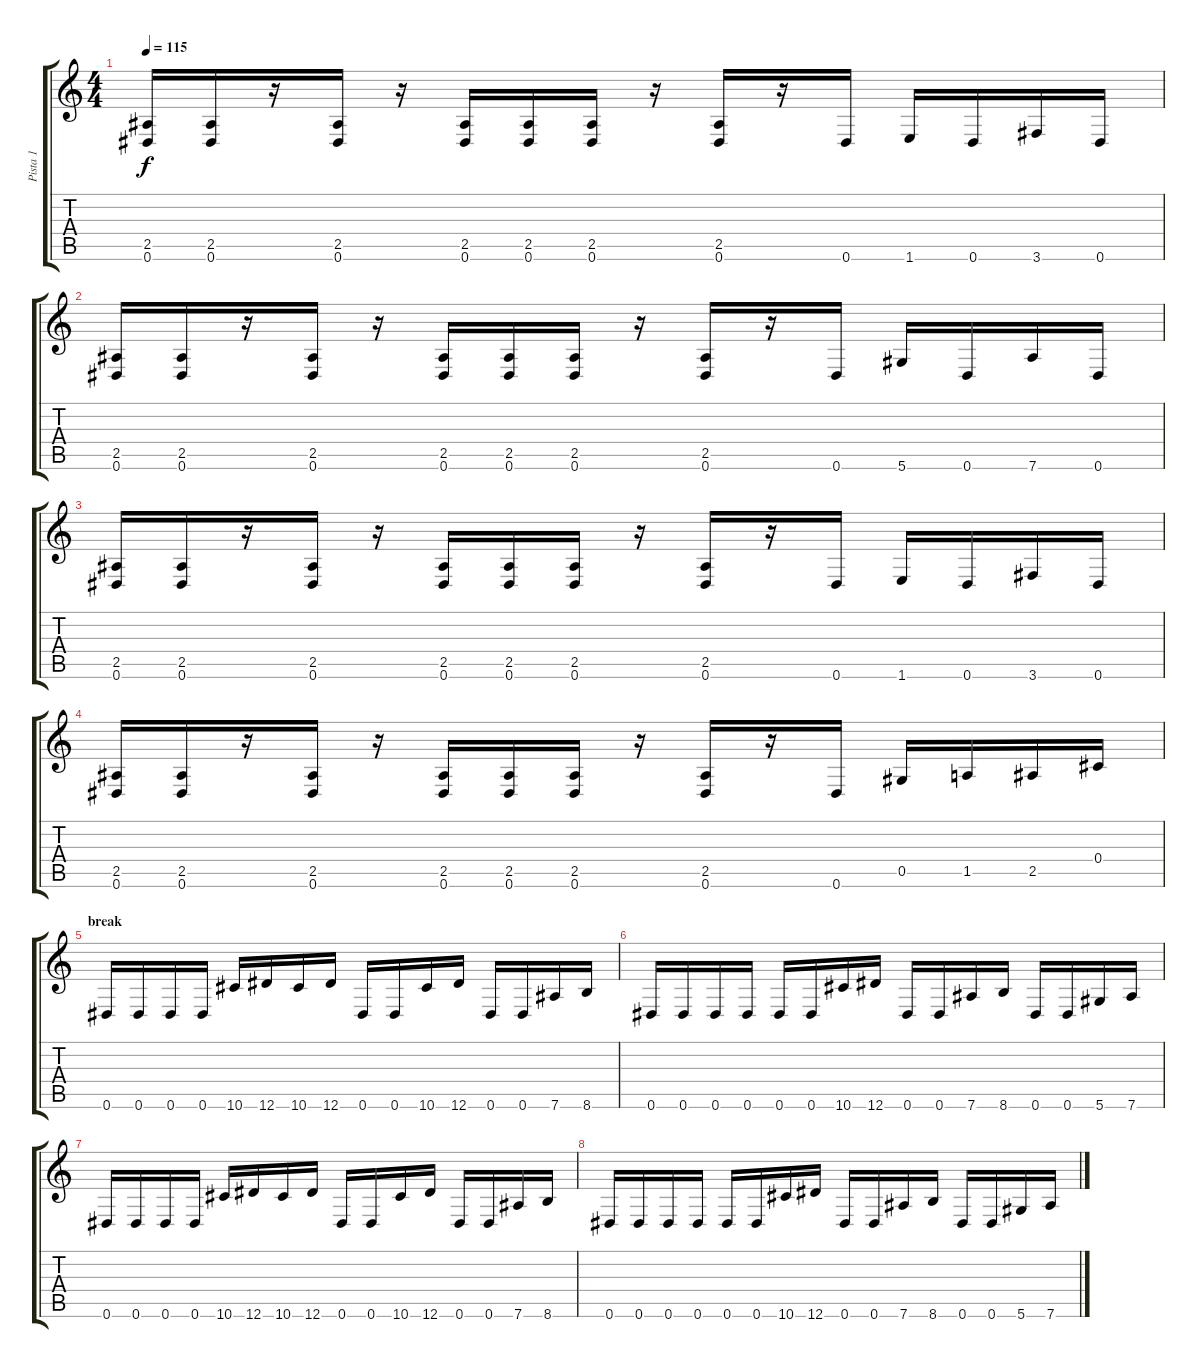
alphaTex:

\track ("Pista 1" "Pista 1") {instrument overdrivenguitar}
\staff {score tabs}
\tuning (Eb4 Bb3 Gb3 Db3 Ab2 Eb2) {hide}
\ts (4 4)
\tempo 115
\clef g2
\ks c
(2.5 0.6).16{dy f} (2.5 0.6).16 r.16 (2.5 0.6).16 r.16 (2.5 0.6).16 (2.5 0.6).16 (2.5 0.6).16 r.16 (2.5 0.6).16 r.16 0.6.16 1.6.16 0.6.16 3.6.16 0.6.16 |
(2.5 0.6).16 (2.5 0.6).16 r.16 (2.5 0.6).16 r.16 (2.5 0.6).16 (2.5 0.6).16 (2.5 0.6).16 r.16 (2.5 0.6).16 r.16 0.6.16 5.6.16 0.6.16 7.6.16 0.6.16 |
(2.5 0.6).16 (2.5 0.6).16 r.16 (2.5 0.6).16 r.16 (2.5 0.6).16 (2.5 0.6).16 (2.5 0.6).16 r.16 (2.5 0.6).16 r.16 0.6.16 1.6.16 0.6.16 3.6.16 0.6.16 |
(2.5 0.6).16 (2.5 0.6).16 r.16 (2.5 0.6).16 r.16 (2.5 0.6).16 (2.5 0.6).16 (2.5 0.6).16 r.16 (2.5 0.6).16 r.16 0.6.16 0.5.16 1.5.16 2.5.16 0.4.16 |
\section ("" "break")
0.6.16 0.6.16 0.6.16 0.6.16 10.6.16 12.6.16 10.6.16 12.6.16 0.6.16 0.6.16 10.6.16 12.6.16 0.6.16 0.6.16 7.6.16 8.6.16 |
0.6.16 0.6.16 0.6.16 0.6.16 0.6.16 0.6.16 10.6.16 12.6.16 0.6.16 0.6.16 7.6.16 8.6.16 0.6.16 0.6.16 5.6.16 7.6.16 |
0.6.16 0.6.16 0.6.16 0.6.16 10.6.16 12.6.16 10.6.16 12.6.16 0.6.16 0.6.16 10.6.16 12.6.16 0.6.16 0.6.16 7.6.16 8.6.16 |
0.6.16 0.6.16 0.6.16 0.6.16 0.6.16 0.6.16 10.6.16 12.6.16 0.6.16 0.6.16 7.6.16 8.6.16 0.6.16 0.6.16 5.6.16 7.6.16
